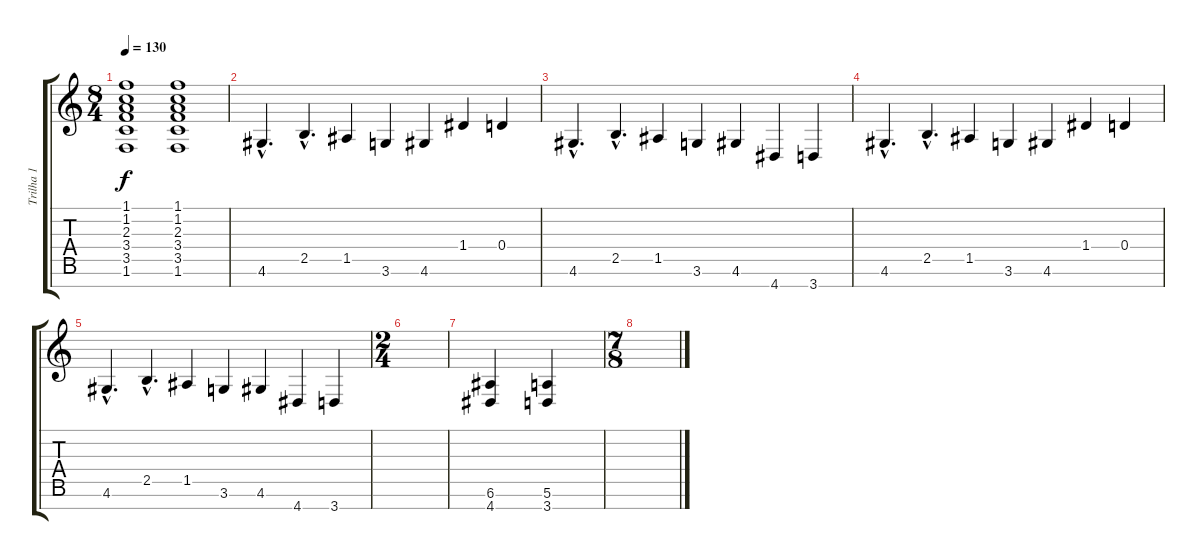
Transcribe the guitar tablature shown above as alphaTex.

\track ("Trilha 1" "Trilha 1") {instrument distortionguitar}
\staff {score tabs}
\tuning (E4 B3 G3 D3 A2 E2 B1) {hide}
\ts (8 4)
\tempo 130
\clef g2
\ks c
(1.1 1.2 2.3 3.4 3.5 1.6).1{dy f} (1.1 1.2 2.3 3.4 3.5 1.6).1 |
4.6{hac}.4{d} 2.5{hac}.4{d} 1.5.4 3.6.4 4.6.4 1.4.4 0.4.4 |
4.6{hac}.4{d} 2.5{hac}.4{d} 1.5.4 3.6.4 4.6.4 4.7.4 3.7.4 |
4.6{hac}.4{d} 2.5{hac}.4{d} 1.5.4 3.6.4 4.6.4 1.4.4 0.4.4 |
4.6{hac}.4{d} 2.5{hac}.4{d} 1.5.4 3.6.4 4.6.4 4.7.4 3.7.4 |
\ts (2 4)
|
(6.6 4.7).4 (5.6 3.7).4 |
\ts (7 8)
